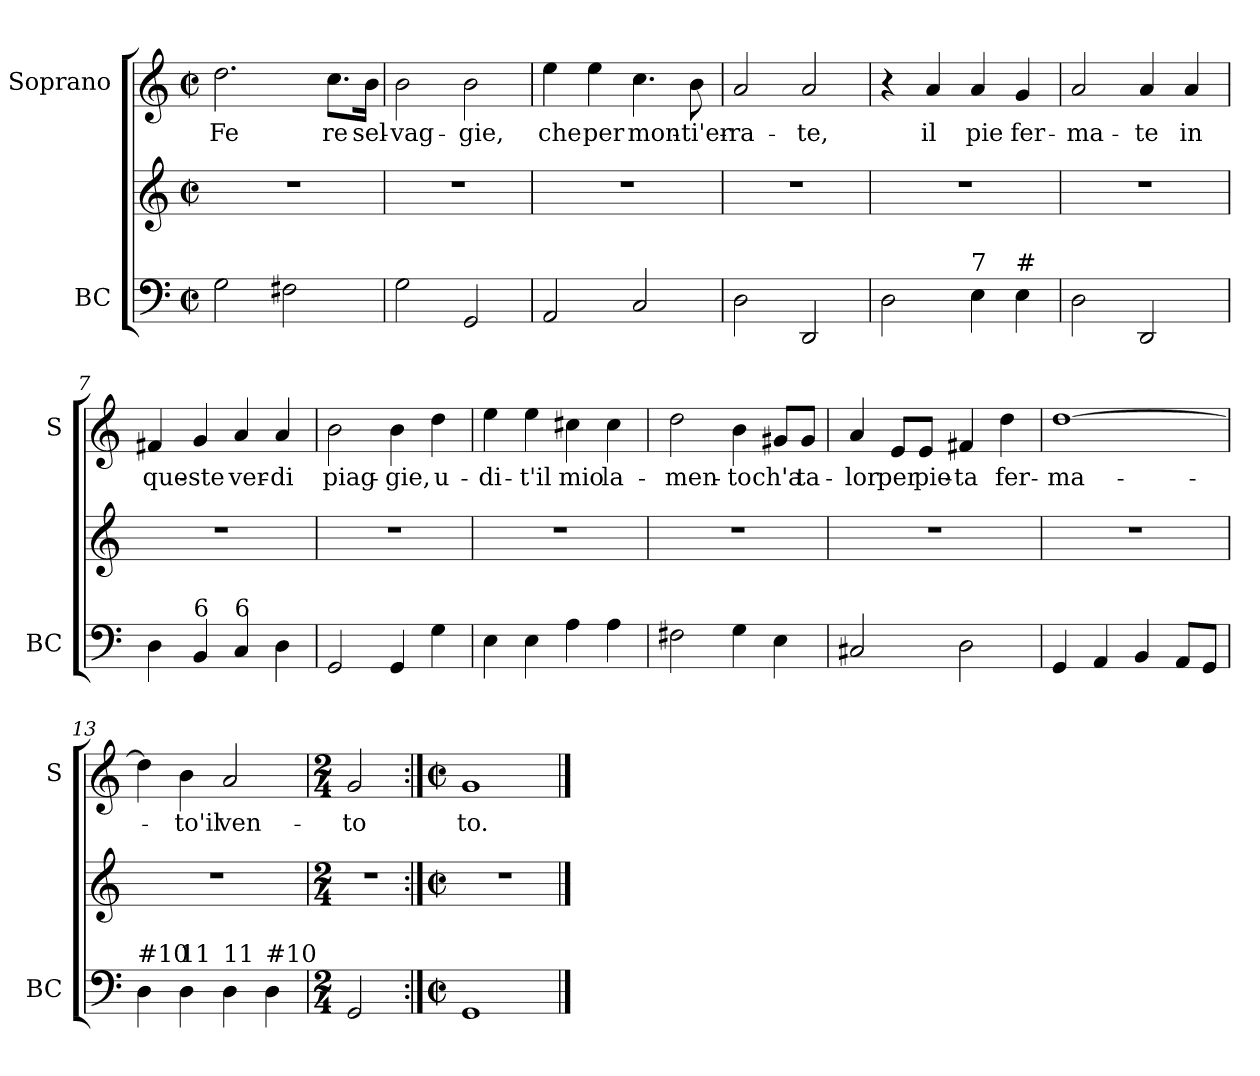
**kern	**kern	**kern	**text
*part2	*part2	*part1	*part1
*staff3	*staff2	*staff1	*staff1
*I"BC	*	*I"Soprano	*
*I'BC	*	*I'S	*
*clefF4	*clefG2	*clefG2	*
*k[]	*k[]	*k[]	*
*C:	*C:	*C:	*
*M2/2	*M2/2	*M2/2	*
*met(c|)	*met(c|)	*met(c|)	*
=1	=1	=1	=1
!	!	!	!LO:LY:b
2G\	1r	2.dd\	Fe
2F#X\	.	.	.
!	!	!	!LO:LY:b
.	.	8.cc\L	re
!	!	!	!LO:LY:b
.	.	16b\Jk	sel-
=2	=2	=2	=2
!	!	!	!LO:LY:b
2G\	1r	2b\	-vag-
!	!	!	!LO:LY:b
2GG/	.	2b\	-gie,
=3	=3	=3	=3
!	!	!	!LO:LY:b
2AA/	1r	4ee\	che
!	!	!	!LO:LY:b
.	.	4ee\	per
!	!	!	!LO:LY:b
2C/	.	4.cc\	mon-
!	!	!	!LO:LY:b
.	.	8b\	-ti'er-
=4	=4	=4	=4
!	!	!	!LO:LY:b
2D\	1r	2a/	-ra-
!	!	!	!LO:LY:b
2DD/	.	2a/	-te,
=5	=5	=5	=5
2D\	1r	4r	.
!	!	!	!LO:LY:b
.	.	4a/	il
!LO:TX:a:t=7	!	!	!
!	!	!	!LO:LY:b
4E\	.	4a/	pie
!LO:TX:a:t=#	!	!	!
!	!	!	!LO:LY:b
4E\	.	4g/	fer-
!!LO:LB:g=z
=6	=6	=6	=6
!	!	!	!LO:LY:b
2D\	1r	2a/	-ma-
!	!	!	!LO:LY:b
2DD/	.	4a/	-te
!	!	!	!LO:LY:b
.	.	4a/	in
=7	=7	=7	=7
!	!	!	!LO:LY:b
4D\	1r	4f#X/	que-
!LO:TX:a:t=6	!	!	!
!	!	!	!LO:LY:b
4BB/	.	4g/	-ste
!LO:TX:a:t=6	!	!	!
!	!	!	!LO:LY:b
4C/	.	4a/	ver-
!	!	!	!LO:LY:b
4D\	.	4a/	-di
=8	=8	=8	=8
!	!	!	!LO:LY:b
2GG/	1r	2b\	piag-
!	!	!	!LO:LY:b
4GG/	.	4b\	-gie,
!	!	!	!LO:LY:b
4G\	.	4dd\	u-
=9	=9	=9	=9
!	!	!	!LO:LY:b
4E\	1r	4ee\	-di-
!	!	!	!LO:LY:b
4E\	.	4ee\	-t'il
!	!	!	!LO:LY:b
4A\	.	4cc#X\	mio
!	!	!	!LO:LY:b
4A\	.	4cc#\	la-
=10	=10	=10	=10
!	!	!	!LO:LY:b
2F#X\	1r	2dd\	-men-
!	!	!	!LO:LY:b
4G\	.	4b\	-to
!	!	!	!LO:LY:b
4E\	.	8g#X/L	ch'a
!	!	!	!LO:LY:b
.	.	8g#/J	ta-
!!LO:LB:g=z
=11	=11	=11	=11
!	!	!	!LO:LY:b
2C#X/	1r	4a/	-lor
!	!	!	!LO:LY:b
.	.	8e/L	per
!	!	!	!LO:LY:b
.	.	8e/J	pie-
!	!	!	!LO:LY:b
2D\	.	4f#X/	-ta
!	!	!	!LO:LY:b
.	.	4dd\	fer-
=12	=12	=12	=12
!	!	!	!LO:LY:b
4GG/	1r	[1dd	-ma-
4AA/	.	.	.
4BB/	.	.	.
8AA/L	.	.	.
8GG/J	.	.	.
=13	=13	=13	=13
!LO:TX:a:t=#10	!	!	!
4D\	1r	4dd\]	.
!LO:TX:a:t=11	!	!	!
!	!	!	!LO:LY:b
4D\	.	4b\	-to'il
!LO:TX:a:t=11	!	!	!
!	!	!	!LO:LY:b
4D\	.	2a/	ven-
!LO:TX:a:t=#10	!	!	!
4D\	.	.	.
=14	=14	=14	=14
*M2/4	*M2/4	*M2/4	*
!	!	!	!LO:LY:b
2GG/	2r	2g/	-to
=15:|!	=15:|!	=15:|!	=15:|!
*M2/2	*M2/2	*M2/2	*
*met(c|)	*met(c|)	*met(c|)	*
!	!	!	!LO:LY:b
1GG	1r	1g	to.
==	==	==	==
*-	*-	*-	*-
